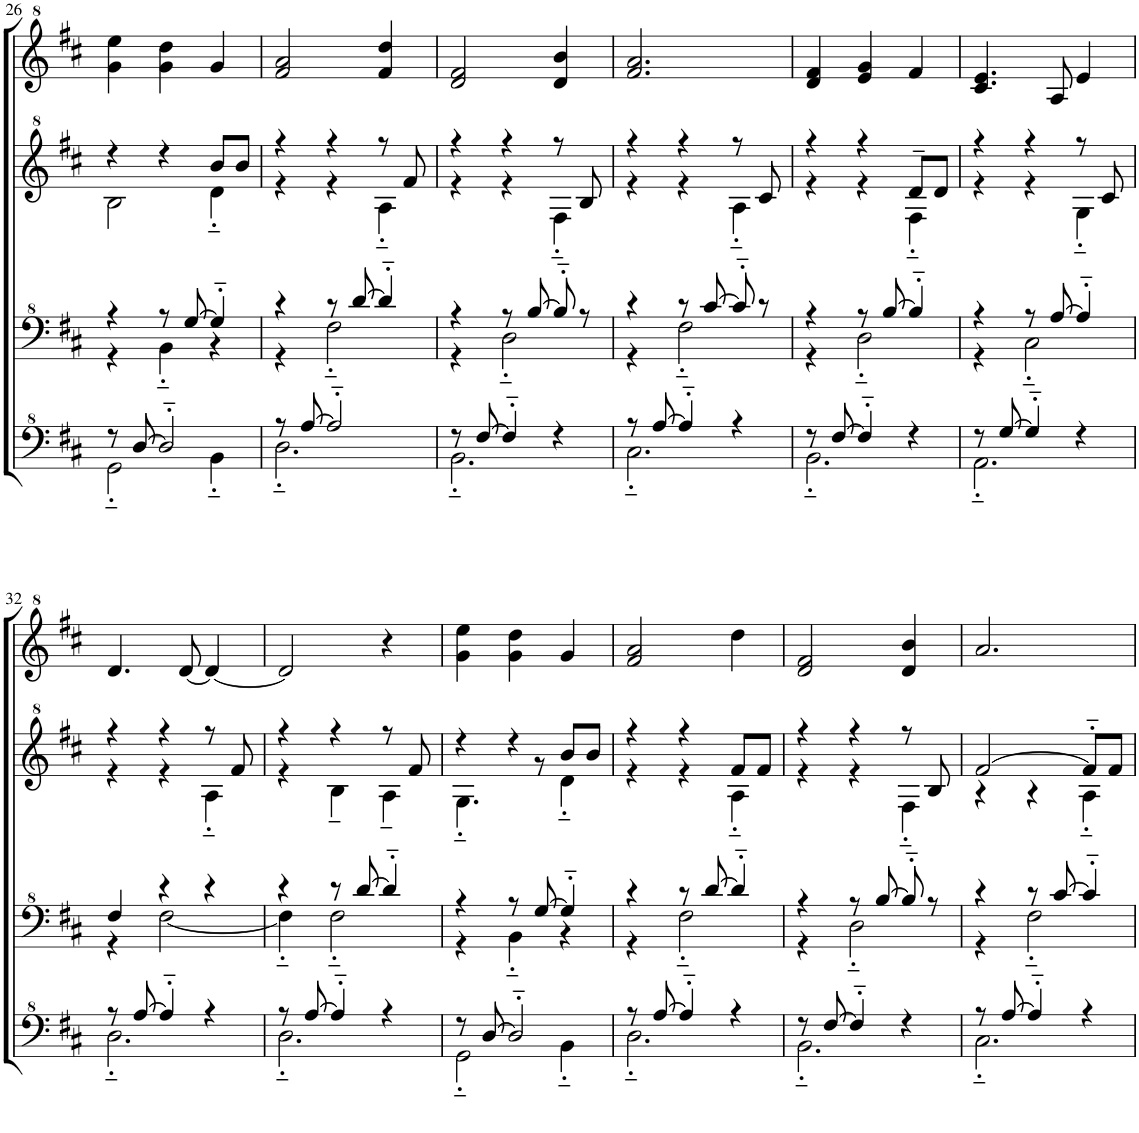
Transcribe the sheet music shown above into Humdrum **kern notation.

**kern	**kern	**kern	**kern
*part1	*part1	*part1	*part1
*staff4	*staff3	*staff2	*staff1
*I"Model III	*	*	*
!!LO:PB:g=z
*clefF^4	*clefF^4	*clefG^2	*clefG^2
*k[f#c#]	*k[f#c#]	*k[f#c#]	*k[f#c#]
*M3/4	*M3/4	*M3/4	*M3/4
=26	=26	=26	=26
*^	*^	*^	*
8r	2G'~\	4r	4r	4r	2b\	4gg\ 4eee\
[8d/	.	.	.	.	.	.
2d'~/]	.	4B'~\	8r	4r	.	4gg\ 4ddd\
.	.	.	[8g/	.	.	.
.	4B'~\	4r	4g'~/]	8bb/L	4dd'~\	4gg/
.	.	.	.	8bb/J	.	.
=27	=27	=27	=27	=27	=27	=27
8r	2.d'~\	4r	4r	4r	4r	2ff#/ 2aa/
[8a/	.	.	.	.	.	.
2a'~/]	.	2f#'~\	8r	4r	4r	.
.	.	.	[8dd/	.	.	.
.	.	.	4dd'~/]	8r	4a'~\	4ff#/ 4ddd/
.	.	.	.	8ff#/	.	.
=28	=28	=28	=28	=28	=28	=28
8r	2.B'~\	4r	4r	4r	4r	2dd/ 2ff#/
[8f#/	.	.	.	.	.	.
4f#'~/]	.	2d'~\	8r	4r	4r	.
.	.	.	[8b/	.	.	.
4r	.	.	8b'~/]	8r	4f#'~\	4dd/ 4bb/
.	.	.	8r	8b/	.	.
=29	=29	=29	=29	=29	=29	=29
8r	2.c#'~\	4r	4r	4r	4r	2.ff#/ 2.aa/
[8a/	.	.	.	.	.	.
4a'~/]	.	2f#'~\	8r	4r	4r	.
.	.	.	[8cc#/	.	.	.
4r	.	.	8cc#'~/]	8r	4a'~\	.
.	.	.	8r	8cc#/	.	.
=30	=30	=30	=30	=30	=30	=30
8r	2.B'~\	4r	4r	4r	4r	4dd/ 4ff#/
[8f#/	.	.	.	.	.	.
4f#'~/]	.	2d'~\	8r	4r	4r	4ee/ 4gg/
.	.	.	[8b/	.	.	.
4r	.	.	4b'~/]	8dd~/L	4f#'~\	4ff#/
.	.	.	.	8dd/J	.	.
=31	=31	=31	=31	=31	=31	=31
8r	2.A'~\	4r	4r	4r	4r	4.cc#/ 4.ee/
[8g/	.	.	.	.	.	.
4g'~/]	.	2c#'~\	8r	4r	4r	.
.	.	.	[8a/	.	.	8a/
4r	.	.	4a'~/]	8r	4g'~\	4ee/
.	.	.	.	8cc#/	.	.
!!LO:LB:g=z
=32	=32	=32	=32	=32	=32	=32
8r	2.d'~\	4r	4f#/	4r	4r	4.dd/
[8a/	.	.	.	.	.	.
4a'~/]	.	[2f#\	4r	4r	4r	.
.	.	.	.	.	.	[8dd/
4r	.	.	4r	8r	4a'~\	4dd/_
.	.	.	.	8ff#/	.	.
=33	=33	=33	=33	=33	=33	=33
8r	2.d'~\	4f#'~\]	4r	4r	4r	2dd/]
[8a/	.	.	.	.	.	.
4a'~/]	.	2f#'~\	8r	4r	4b~\	.
.	.	.	[8dd/	.	.	.
4r	.	.	4dd'~/]	8r	4a~\	4r
.	.	.	.	8ff#/	.	.
=34	=34	=34	=34	=34	=34	=34
8r	2G'~\	4r	4r	4r	4.g'~\	4gg\ 4eee\
[8d/	.	.	.	.	.	.
2d'~/]	.	4B'~\	8r	4r	.	4gg\ 4ddd\
.	.	.	[8g/	.	8r	.
.	4B'~\	4r	4g'~/]	8bb/L	4dd'~\	4gg/
.	.	.	.	8bb/J	.	.
=35	=35	=35	=35	=35	=35	=35
8r	2.d'~\	4r	4r	4r	4r	2ff#/ 2aa/
[8a/	.	.	.	.	.	.
4a'~/]	.	2f#'~\	8r	4r	4r	.
.	.	.	[8dd/	.	.	.
4r	.	.	4dd'~/]	8ff#/L	4a'~\	4ddd\
.	.	.	.	8ff#/J	.	.
=36	=36	=36	=36	=36	=36	=36
8r	2.B'~\	4r	4r	4r	4r	2dd/ 2ff#/
[8f#/	.	.	.	.	.	.
4f#'~/]	.	2d'~\	8r	4r	4r	.
.	.	.	[8b/	.	.	.
4r	.	.	8b'~/]	8r	4f#'~\	4dd/ 4bb/
.	.	.	8r	8b/	.	.
=37	=37	=37	=37	=37	=37	=37
8r	2.c#'~\	4r	4r	[2ff#/	4r	2.aa/
[8a/	.	.	.	.	.	.
4a'~/]	.	2f#'~\	8r	.	4r	.
.	.	.	[8cc#/	.	.	.
4r	.	.	4cc#'~/]	8ff#'~/L]	4a'~\	.
.	.	.	.	8ff#/J	.	.
*v	*v	*	*	*	*	*
*	*v	*v	*	*	*
*	*	*v	*v	*
=	=	=	=
*-	*-	*-	*-
